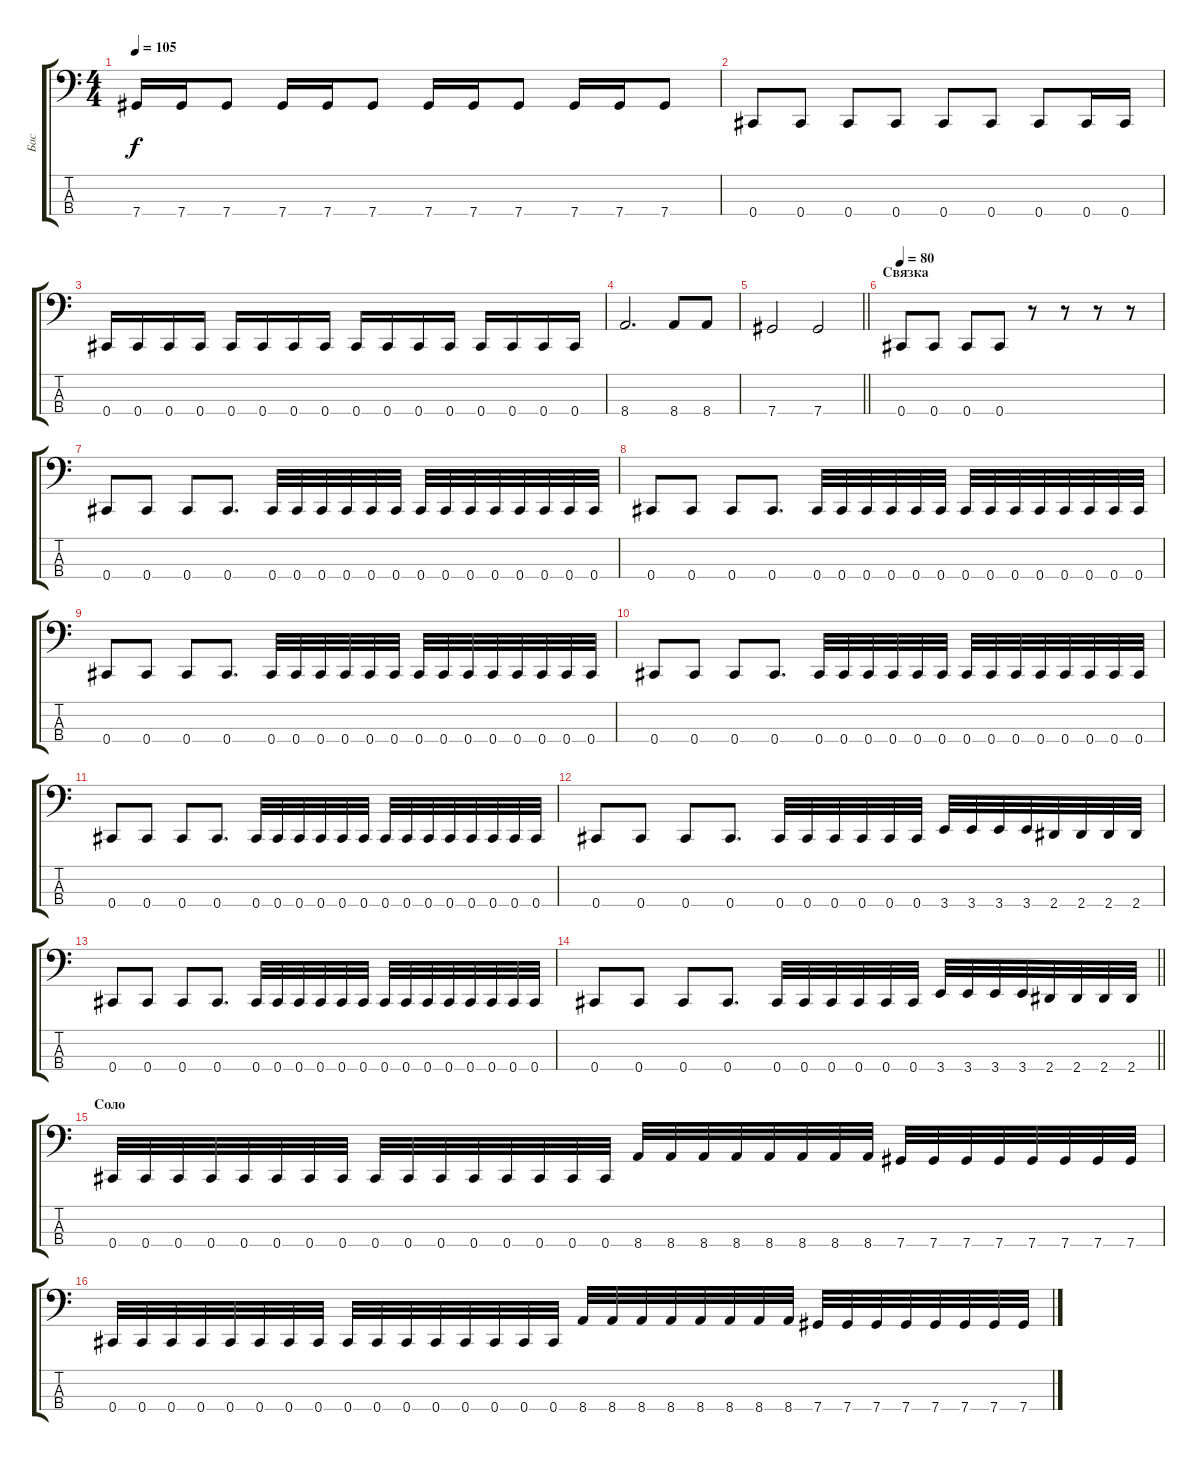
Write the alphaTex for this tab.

\track ("Бас" "Бас") {instrument electricbasspick}
\staff {score tabs}
\tuning (Gb2 Db2 Ab1 Db1) {hide}
\ts (4 4)
\tempo 105
\clef f4
\ks c
7.4.16{dy f} 7.4.16 7.4.8 7.4.16 7.4.16 7.4.8 7.4.16 7.4.16 7.4.8 7.4.16 7.4.16 7.4.8 |
0.4.8 0.4.8 0.4.8 0.4.8 0.4.8 0.4.8 0.4.8 0.4.16 0.4.16 |
0.4.16 0.4.16 0.4.16 0.4.16 0.4.16 0.4.16 0.4.16 0.4.16 0.4.16 0.4.16 0.4.16 0.4.16 0.4.16 0.4.16 0.4.16 0.4.16 |
8.4.2{d} 8.4.8 8.4.8 |
\barLineRight lightlight
7.4.2 7.4.2 |
\section ("" "Связка")
\tempo 80
0.4.8 0.4.8 0.4.8 0.4.8 r.8 r.8 r.8 r.8 |
0.4.8 0.4.8 0.4.8 0.4.8{d} 0.4.32 0.4.32 0.4.32 0.4.32 0.4.32 0.4.32 0.4.32 0.4.32 0.4.32 0.4.32 0.4.32 0.4.32 0.4.32 0.4.32 |
0.4.8 0.4.8 0.4.8 0.4.8{d} 0.4.32 0.4.32 0.4.32 0.4.32 0.4.32 0.4.32 0.4.32 0.4.32 0.4.32 0.4.32 0.4.32 0.4.32 0.4.32 0.4.32 |
0.4.8 0.4.8 0.4.8 0.4.8{d} 0.4.32 0.4.32 0.4.32 0.4.32 0.4.32 0.4.32 0.4.32 0.4.32 0.4.32 0.4.32 0.4.32 0.4.32 0.4.32 0.4.32 |
0.4.8 0.4.8 0.4.8 0.4.8{d} 0.4.32 0.4.32 0.4.32 0.4.32 0.4.32 0.4.32 0.4.32 0.4.32 0.4.32 0.4.32 0.4.32 0.4.32 0.4.32 0.4.32 |
0.4.8 0.4.8 0.4.8 0.4.8{d} 0.4.32 0.4.32 0.4.32 0.4.32 0.4.32 0.4.32 0.4.32 0.4.32 0.4.32 0.4.32 0.4.32 0.4.32 0.4.32 0.4.32 |
0.4.8 0.4.8 0.4.8 0.4.8{d} 0.4.32 0.4.32 0.4.32 0.4.32 0.4.32 0.4.32 3.4.32 3.4.32 3.4.32 3.4.32 2.4.32 2.4.32 2.4.32 2.4.32 |
0.4.8 0.4.8 0.4.8 0.4.8{d} 0.4.32 0.4.32 0.4.32 0.4.32 0.4.32 0.4.32 0.4.32 0.4.32 0.4.32 0.4.32 0.4.32 0.4.32 0.4.32 0.4.32 |
\barLineRight lightlight
0.4.8 0.4.8 0.4.8 0.4.8{d} 0.4.32 0.4.32 0.4.32 0.4.32 0.4.32 0.4.32 3.4.32 3.4.32 3.4.32 3.4.32 2.4.32 2.4.32 2.4.32 2.4.32 |
\section ("" "Соло")
0.4.32 0.4.32 0.4.32 0.4.32 0.4.32 0.4.32 0.4.32 0.4.32 0.4.32 0.4.32 0.4.32 0.4.32 0.4.32 0.4.32 0.4.32 0.4.32 8.4.32 8.4.32 8.4.32 8.4.32 8.4.32 8.4.32 8.4.32 8.4.32 7.4.32 7.4.32 7.4.32 7.4.32 7.4.32 7.4.32 7.4.32 7.4.32 |
0.4.32 0.4.32 0.4.32 0.4.32 0.4.32 0.4.32 0.4.32 0.4.32 0.4.32 0.4.32 0.4.32 0.4.32 0.4.32 0.4.32 0.4.32 0.4.32 8.4.32 8.4.32 8.4.32 8.4.32 8.4.32 8.4.32 8.4.32 8.4.32 7.4.32 7.4.32 7.4.32 7.4.32 7.4.32 7.4.32 7.4.32 7.4.32
